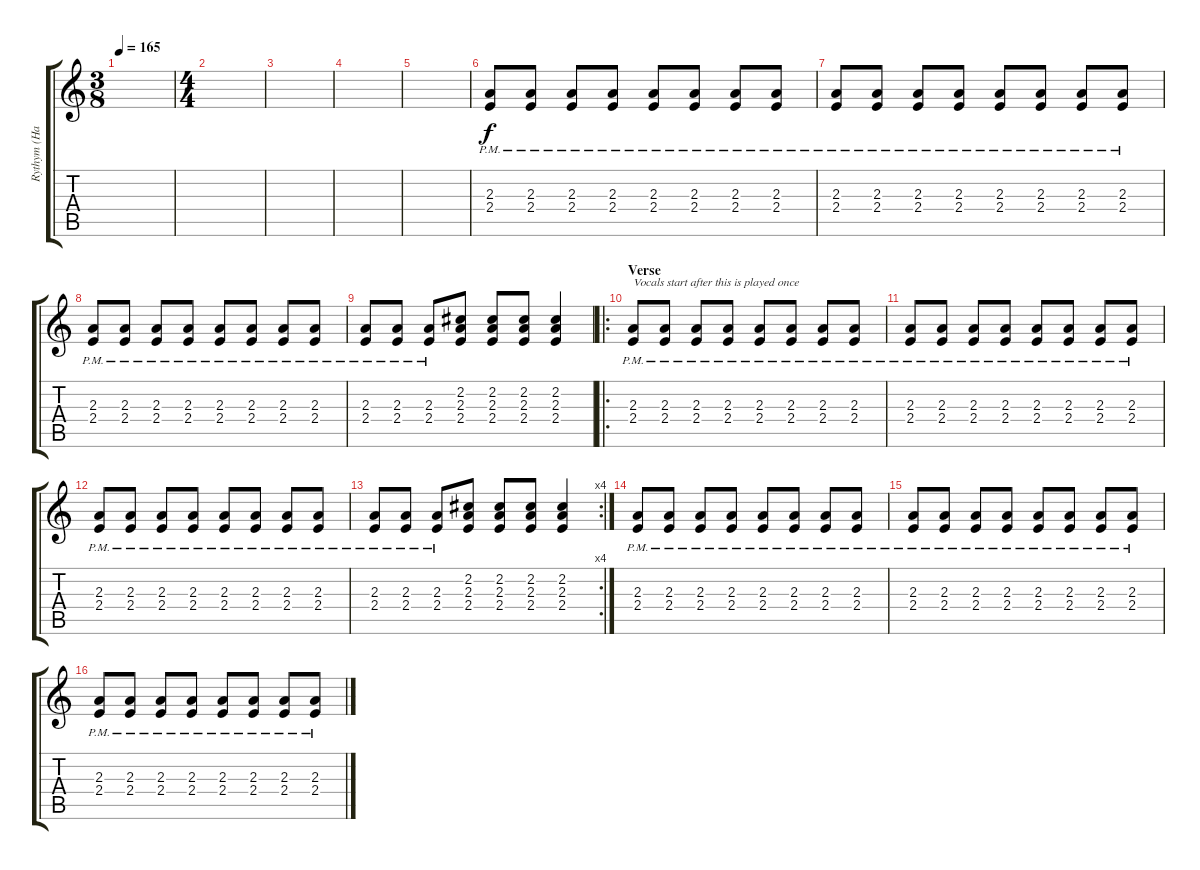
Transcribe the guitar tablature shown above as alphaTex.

\track ("Rythym (Hari Nana)" "Rythym (Ha") {instrument overdrivenguitar}
\staff {score tabs}
\tuning (E4 B3 G3 D3 A2 E2) {hide}
\ts (3 8)
\tempo 165
\clef g2
\ks c
|
\ts (4 4)
|
|
|
|
(2.3{pm} 2.4{pm}).8 (2.3{pm} 2.4{pm}).8 (2.3{pm} 2.4{pm}).8 (2.3{pm} 2.4{pm}).8 (2.3{pm} 2.4{pm}).8 (2.3{pm} 2.4{pm}).8 (2.3{pm} 2.4{pm}).8 (2.3{pm} 2.4{pm}).8 |
(2.3{pm} 2.4{pm}).8 (2.3{pm} 2.4{pm}).8 (2.3{pm} 2.4{pm}).8 (2.3{pm} 2.4{pm}).8 (2.3{pm} 2.4{pm}).8 (2.3{pm} 2.4{pm}).8 (2.3{pm} 2.4{pm}).8 (2.3{pm} 2.4{pm}).8 |
(2.3{pm} 2.4{pm}).8 (2.3{pm} 2.4{pm}).8 (2.3{pm} 2.4{pm}).8 (2.3{pm} 2.4{pm}).8 (2.3{pm} 2.4{pm}).8 (2.3{pm} 2.4{pm}).8 (2.3{pm} 2.4{pm}).8 (2.3{pm} 2.4{pm}).8 |
(2.3{pm} 2.4{pm}).8 (2.3{pm} 2.4{pm}).8 (2.3{pm} 2.4{pm}).8 (2.2 2.3 2.4).8 (2.2 2.3 2.4).8 (2.2 2.3 2.4).8 (2.2 2.3 2.4).4 |
\ro
\section ("" "Verse")
(2.3{pm} 2.4{pm}).8{txt "Vocals start after this is played once"} (2.3{pm} 2.4{pm}).8 (2.3{pm} 2.4{pm}).8 (2.3{pm} 2.4{pm}).8 (2.3{pm} 2.4{pm}).8 (2.3{pm} 2.4{pm}).8 (2.3{pm} 2.4{pm}).8 (2.3{pm} 2.4{pm}).8 |
(2.3{pm} 2.4{pm}).8 (2.3{pm} 2.4{pm}).8 (2.3{pm} 2.4{pm}).8 (2.3{pm} 2.4{pm}).8 (2.3{pm} 2.4{pm}).8 (2.3{pm} 2.4{pm}).8 (2.3{pm} 2.4{pm}).8 (2.3{pm} 2.4{pm}).8 |
(2.3{pm} 2.4{pm}).8 (2.3{pm} 2.4{pm}).8 (2.3{pm} 2.4{pm}).8 (2.3{pm} 2.4{pm}).8 (2.3{pm} 2.4{pm}).8 (2.3{pm} 2.4{pm}).8 (2.3{pm} 2.4{pm}).8 (2.3{pm} 2.4{pm}).8 |
\rc 4
(2.3{pm} 2.4{pm}).8 (2.3{pm} 2.4{pm}).8 (2.3{pm} 2.4{pm}).8 (2.2 2.3 2.4).8 (2.2 2.3 2.4).8 (2.2 2.3 2.4).8 (2.2 2.3 2.4).4 |
(2.3{pm} 2.4{pm}).8 (2.3{pm} 2.4{pm}).8 (2.3{pm} 2.4{pm}).8 (2.3{pm} 2.4{pm}).8 (2.3{pm} 2.4{pm}).8 (2.3{pm} 2.4{pm}).8 (2.3{pm} 2.4{pm}).8 (2.3{pm} 2.4{pm}).8 |
(2.3{pm} 2.4{pm}).8 (2.3{pm} 2.4{pm}).8 (2.3{pm} 2.4{pm}).8 (2.3{pm} 2.4{pm}).8 (2.3{pm} 2.4{pm}).8 (2.3{pm} 2.4{pm}).8 (2.3{pm} 2.4{pm}).8 (2.3{pm} 2.4{pm}).8 |
(2.3{pm} 2.4{pm}).8 (2.3{pm} 2.4{pm}).8 (2.3{pm} 2.4{pm}).8 (2.3{pm} 2.4{pm}).8 (2.3{pm} 2.4{pm}).8 (2.3{pm} 2.4{pm}).8 (2.3{pm} 2.4{pm}).8 (2.3{pm} 2.4{pm}).8
